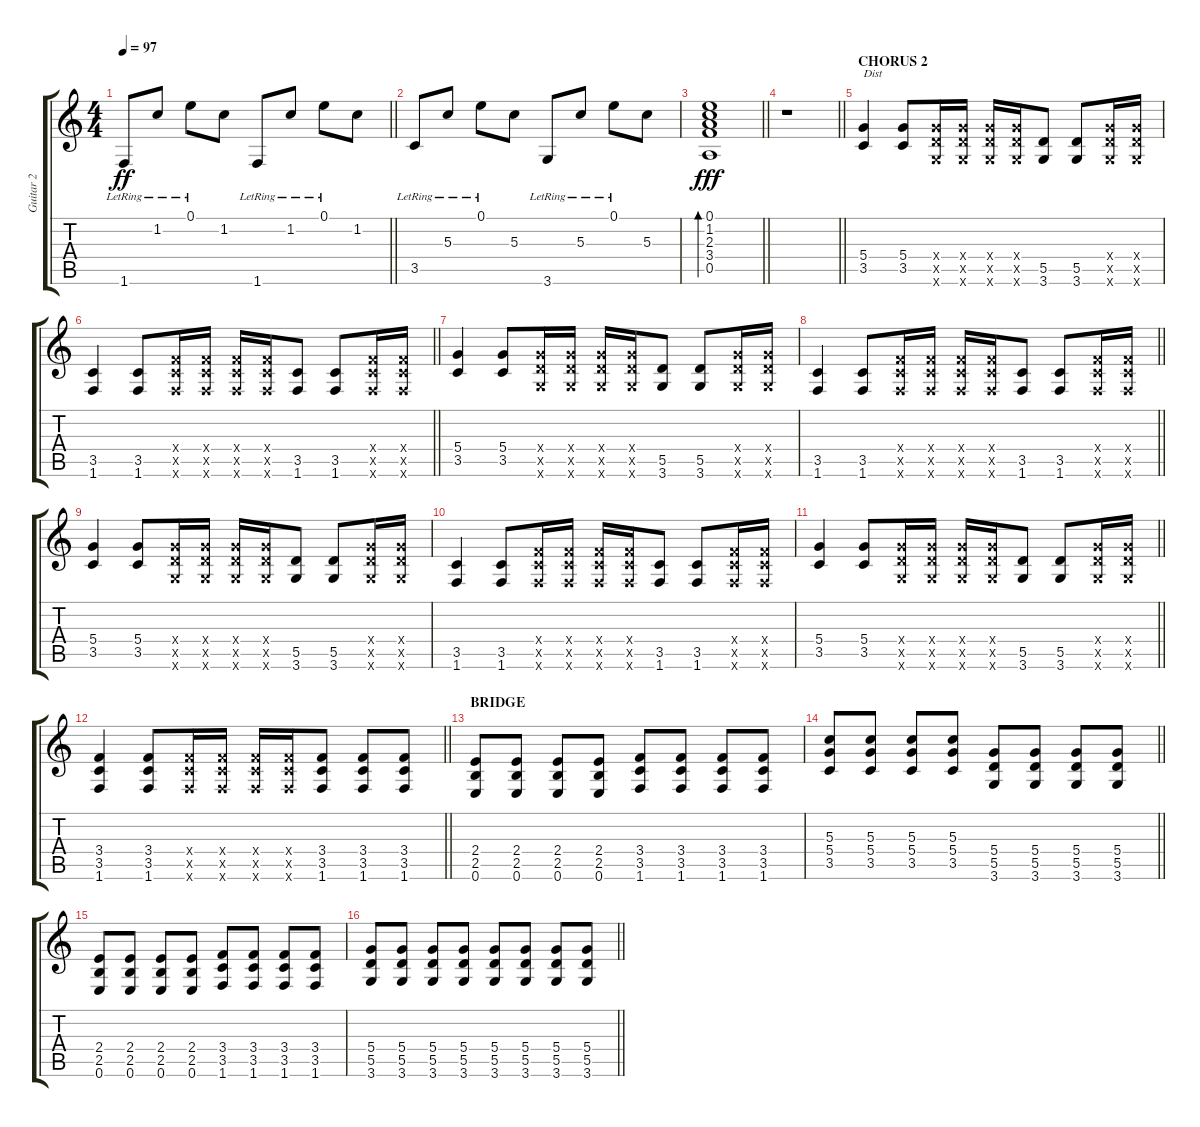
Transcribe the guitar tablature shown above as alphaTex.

\track ("Guitar 2" "Guitar 2") {instrument distortionguitar}
\staff {score tabs}
\tuning (E4 B3 G3 D3 A2 E2) {hide}
\ts (4 4)
\tempo 97
\clef g2
\barLineRight lightlight
\ks c
1.6{lr}.8{dy ff} 1.2{lr}.8 0.1{lr}.8 1.2.8 1.6{lr}.8 1.2{lr}.8 0.1{lr}.8 1.2.8 |
3.5{lr}.8 5.3{lr}.8 0.1{lr}.8 5.3.8 3.6{lr}.8 5.3{lr}.8 0.1{lr}.8 5.3.8 |
\barLineRight lightlight
(0.1 1.2 2.3 3.4 0.5).1{bd 240 dy fff} |
\barLineRight lightlight
r.1 |
\section ("" "CHORUS 2")
(5.4 3.5).4{txt "Dist" instrument distortionguitar} (5.4 3.5).8 (5.4{x} 5.5{x} 3.6{x}).16 (5.4{x} 5.5{x} 3.6{x}).16 (5.4{x} 5.5{x} 3.6{x}).16 (5.4{x} 5.5{x} 3.6{x}).16 (5.5 3.6).8 (5.5 3.6).8 (5.4{x} 5.5{x} 3.6{x}).16 (5.4{x} 5.5{x} 3.6{x}).16 |
\barLineRight lightlight
(3.5 1.6).4 (3.5 1.6).8 (3.4{x} 3.5{x} 1.6{x}).16 (3.4{x} 3.5{x} 1.6{x}).16 (3.4{x} 3.5{x} 1.6{x}).16 (3.4{x} 3.5{x} 1.6{x}).16 (3.5 1.6).8 (3.5 1.6).8 (3.4{x} 3.5{x} 1.6{x}).16 (3.4{x} 3.5{x} 1.6{x}).16 |
(5.4 3.5).4 (5.4 3.5).8 (5.4{x} 5.5{x} 3.6{x}).16 (5.4{x} 5.5{x} 3.6{x}).16 (5.4{x} 5.5{x} 3.6{x}).16 (5.4{x} 5.5{x} 3.6{x}).16 (5.5 3.6).8 (5.5 3.6).8 (5.4{x} 5.5{x} 3.6{x}).16 (5.4{x} 5.5{x} 3.6{x}).16 |
\barLineRight lightlight
(3.5 1.6).4 (3.5 1.6).8 (3.4{x} 3.5{x} 1.6{x}).16 (3.4{x} 3.5{x} 1.6{x}).16 (3.4{x} 3.5{x} 1.6{x}).16 (3.4{x} 3.5{x} 1.6{x}).16 (3.5 1.6).8 (3.5 1.6).8 (3.4{x} 3.5{x} 1.6{x}).16 (3.4{x} 3.5{x} 1.6{x}).16 |
(5.4 3.5).4 (5.4 3.5).8 (5.4{x} 5.5{x} 3.6{x}).16 (5.4{x} 5.5{x} 3.6{x}).16 (5.4{x} 5.5{x} 3.6{x}).16 (5.4{x} 5.5{x} 3.6{x}).16 (5.5 3.6).8 (5.5 3.6).8 (5.4{x} 5.5{x} 3.6{x}).16 (5.4{x} 5.5{x} 3.6{x}).16 |
(3.5 1.6).4 (3.5 1.6).8 (3.4{x} 3.5{x} 1.6{x}).16 (3.4{x} 3.5{x} 1.6{x}).16 (3.4{x} 3.5{x} 1.6{x}).16 (3.4{x} 3.5{x} 1.6{x}).16 (3.5 1.6).8 (3.5 1.6).8 (3.4{x} 3.5{x} 1.6{x}).16 (3.4{x} 3.5{x} 1.6{x}).16 |
\barLineRight lightlight
(5.4 3.5).4 (5.4 3.5).8 (5.4{x} 5.5{x} 3.6{x}).16 (5.4{x} 5.5{x} 3.6{x}).16 (5.4{x} 5.5{x} 3.6{x}).16 (5.4{x} 5.5{x} 3.6{x}).16 (5.5 3.6).8 (5.5 3.6).8 (5.4{x} 5.5{x} 3.6{x}).16 (5.4{x} 5.5{x} 3.6{x}).16 |
\barLineRight lightlight
(3.4 3.5 1.6).4 (3.4 3.5 1.6).8 (3.4{x} 3.5{x} 1.6{x}).16 (3.4{x} 3.5{x} 1.6{x}).16 (3.4{x} 3.5{x} 1.6{x}).16 (3.4{x} 3.5{x} 1.6{x}).16 (3.4 3.5 1.6).8 (3.4 3.5 1.6).8 (3.4 3.5 1.6).8 |
\section ("" "BRIDGE")
(2.4 2.5 0.6).8 (2.4 2.5 0.6).8 (2.4 2.5 0.6).8 (2.4 2.5 0.6).8 (3.4 3.5 1.6).8 (3.4 3.5 1.6).8 (3.4 3.5 1.6).8 (3.4 3.5 1.6).8 |
\barLineRight lightlight
(5.3 5.4 3.5).8 (5.3 5.4 3.5).8 (5.3 5.4 3.5).8 (5.3 5.4 3.5).8 (5.4 5.5 3.6).8 (5.4 5.5 3.6).8 (5.4 5.5 3.6).8 (5.4 5.5 3.6).8 |
(2.4 2.5 0.6).8 (2.4 2.5 0.6).8 (2.4 2.5 0.6).8 (2.4 2.5 0.6).8 (3.4 3.5 1.6).8 (3.4 3.5 1.6).8 (3.4 3.5 1.6).8 (3.4 3.5 1.6).8 |
\barLineRight lightlight
(5.4 5.5 3.6).8 (5.4 5.5 3.6).8 (5.4 5.5 3.6).8 (5.4 5.5 3.6).8 (5.4 5.5 3.6).8 (5.4 5.5 3.6).8 (5.4 5.5 3.6).8 (5.4 5.5 3.6).8
